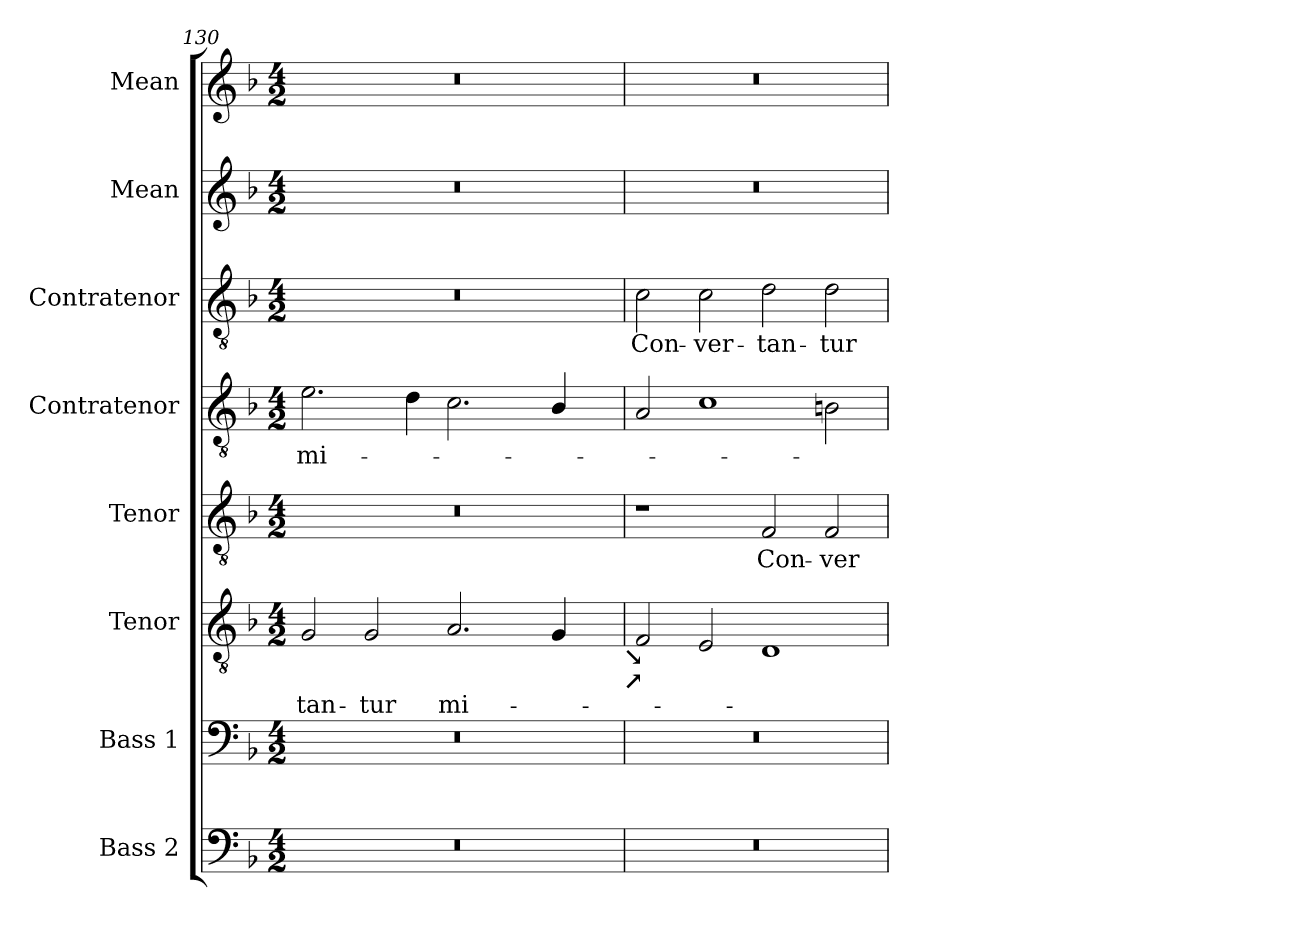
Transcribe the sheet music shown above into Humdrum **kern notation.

**kern	**kern	**kern	**text	**kern	**text	**kern	**text	**kern	**text	**kern	**kern
*part8	*part7	*part6	*part6	*part5	*part5	*part4	*part4	*part3	*part3	*part2	*part1
*staff8	*staff7	*staff6	*staff6	*staff5	*staff5	*staff4	*staff4	*staff3	*staff3	*staff2	*staff1
*I"Bass 2	*I"Bass 1	*I"Tenor	*	*I"Tenor	*	*I"Contratenor	*	*I"Contratenor	*	*I"Mean	*I"Mean
*I'B2.	*I'B1.	*I'T.	*	*I'T.	*	*I'Ct.	*	*I'Ct.	*	*I'M.	*I'M.
*clefF4	*clefF4	*clefGv2	*	*clefGv2	*	*clefGv2	*	*clefGv2	*	*clefG2	*clefG2
*	*	*ITrd7c12	*	*ITrd7c12	*	*ITrd7c12	*	*ITrd7c12	*	*	*
*k[b-]	*k[b-]	*k[b-]	*	*k[b-]	*	*k[b-]	*	*k[b-]	*	*k[b-]	*k[b-]
*F:	*F:	*F:	*	*F:	*	*F:	*	*F:	*	*F:	*F:
*M4/2	*M4/2	*M4/2	*	*M4/2	*	*M4/2	*	*M4/2	*	*M4/2	*M4/2
=130	=130	=130	=130	=130	=130	=130	=130	=130	=130	=130	=130
!LO:N:vis=1	!LO:N:vis=1	!	!	!	!	!	!	!	!	!	!
!	!	!	!LO:LY:b:color=#000000	!LO:N:vis=1	!	!	!	!	!	!	!
!	!	!	!	!	!	!	!LO:LY:b:color=#000000	!LO:N:vis=1	!	!LO:N:vis=1	!LO:N:vis=1
*	*	*^	*	*	*	*	*	*	*	*	*
0r	0r	2GGi/	1ryy	-tan-	0r	.	2.Ei\	mi-	0r	.	0r	0r
!	!	!	!	!LO:LY:b:color=#000000	!	!	!	!	!	!	!	!
.	.	2GGi/	.	-tur	.	.	.	.	.	.	.	.
.	.	.	.	.	.	.	4Di\	.	.	.	.	.
!	!	!	!	!LO:LY:b:color=#000000	!	!	!	!	!	!	!	!
.	.	2.AAi/	2ryy	mi-	.	.	2.Ci\	.	.	.	.	.
.	.	.	4ryy	.	.	.	.	.	.	.	.	.
.	.	4GGi/	8ryy	.	.	.	4BB-i/	.	.	.	.	.
.	.	.	16ryy	.	.	.	.	.	.	.	.	.
.	.	.	32ryy	.	.	.	.	.	.	.	.	.
.	.	.	64ryy	.	.	.	.	.	.	.	.	.
.	.	.	128...ryy	.	.	.	.	.	.	.	.	.
!	!	!	!LO:TX:b:B:t=↘	!	!	!	!	!	!	!	!	!
!	!	!	!LO:TX:b:B:t=↗	!	!	!	!	!	!	!	!	!
.	.	.	1024ryy	.	.	.	.	.	.	.	.	.
!!LO:LB:g=z
=131	=131	=131	=131	=131	=131	=131	=131	=131	=131	=131	=131	=131
!LO:N:vis=1	!LO:N:vis=1	!	!	!	!	!	!	!	!	!	!	!
*	*	*v	*v	*	*	*	*	*	*	*	*	*
*	*	*^	*	*	*	*	*	*	*	*	*
!	!	!	!	!	!	!	!	!	!	!LO:LY:b:color=#000000	!LO:N:vis=1	!LO:N:vis=1
*	*	*v	*v	*	*	*	*	*	*	*	*	*
0r	0r	2FFi/	.	1r	.	2AAi/	.	2Ci\	Con-	0r	0r
!	!	!	!	!	!	!	!	!	!LO:LY:b:color=#000000	!	!
.	.	2EEi/	.	.	.	1Ci	.	2Ci\	-ver-	.	.
!	!	!	!	!	!LO:LY:b:color=#000000	!	!	!	!	!	!
!	!	!	!	!	!	!	!	!	!LO:LY:b:color=#000000	!	!
.	.	1DDi	.	2FFi/	Con-	.	.	2Di\	-tan-	.	.
!	!	!	!	!	!LO:LY:b:color=#000000	!	!	!	!	!	!
!	!	!	!	!	!	!	!	!	!LO:LY:b:color=#000000	!	!
.	.	.	.	2FFi/	-ver-	2BBni\	.	2Di\	-tur	.	.
=	=	=	=	=	=	=	=	=	=	=	=
*-	*-	*-	*-	*-	*-	*-	*-	*-	*-	*-	*-
